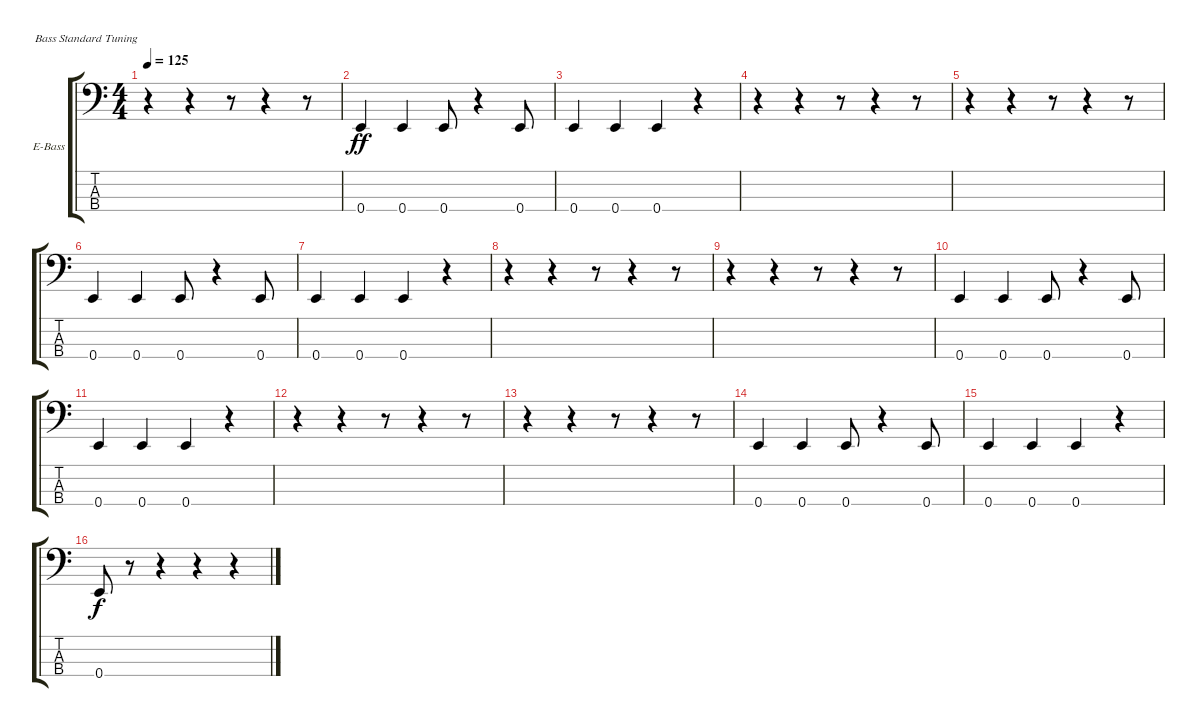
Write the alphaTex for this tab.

\defaultSystemsLayout 4
\bracketExtendMode groupsimilarinstruments
\firstSystemTrackNameOrientation horizontal
\otherSystemsTrackNameOrientation horizontal
\track ("Jason James" "E-Bass") {instrument electricbassfinger}
\staff {score tabs}
\tuning (G2 D2 A1 E1)
\ts (4 4)
\tempo 125
\clef f4
\scale
0.333333
\ks c
r.4{dy ff} r.4 r.8 r.4 r.8 |
\scale
0.333333 0.4.4 0.4.4 0.4.8 r.4 0.4.8 |
\scale
0.333333 0.4.4 0.4.4 0.4.4 r.4 |
\scale
0.333333 r.4 r.4 r.8 r.4 r.8 |
\scale
0.333333 r.4 r.4 r.8 r.4 r.8 |
\scale
0.333333 0.4.4 0.4.4 0.4.8 r.4 0.4.8 |
\scale
0.333333 0.4.4 0.4.4 0.4.4 r.4 |
\scale
0.333333 r.4 r.4 r.8 r.4 r.8 |
\scale
0.333333 r.4 r.4 r.8 r.4 r.8 |
\scale
0.333333 0.4.4 0.4.4 0.4.8 r.4 0.4.8 |
\scale
0.333333 0.4.4 0.4.4 0.4.4 r.4 |
\scale
0.333333 r.4 r.4 r.8 r.4 r.8 |
\scale
0.333333 r.4 r.4 r.8 r.4 r.8 |
\scale
0.333333 0.4.4 0.4.4 0.4.8 r.4 0.4.8 |
\scale
0.333333 0.4.4 0.4.4 0.4.4 r.4 |
\scale
0.333333 0.4.8{dy f} r.8 r.4 r.4 r.4
